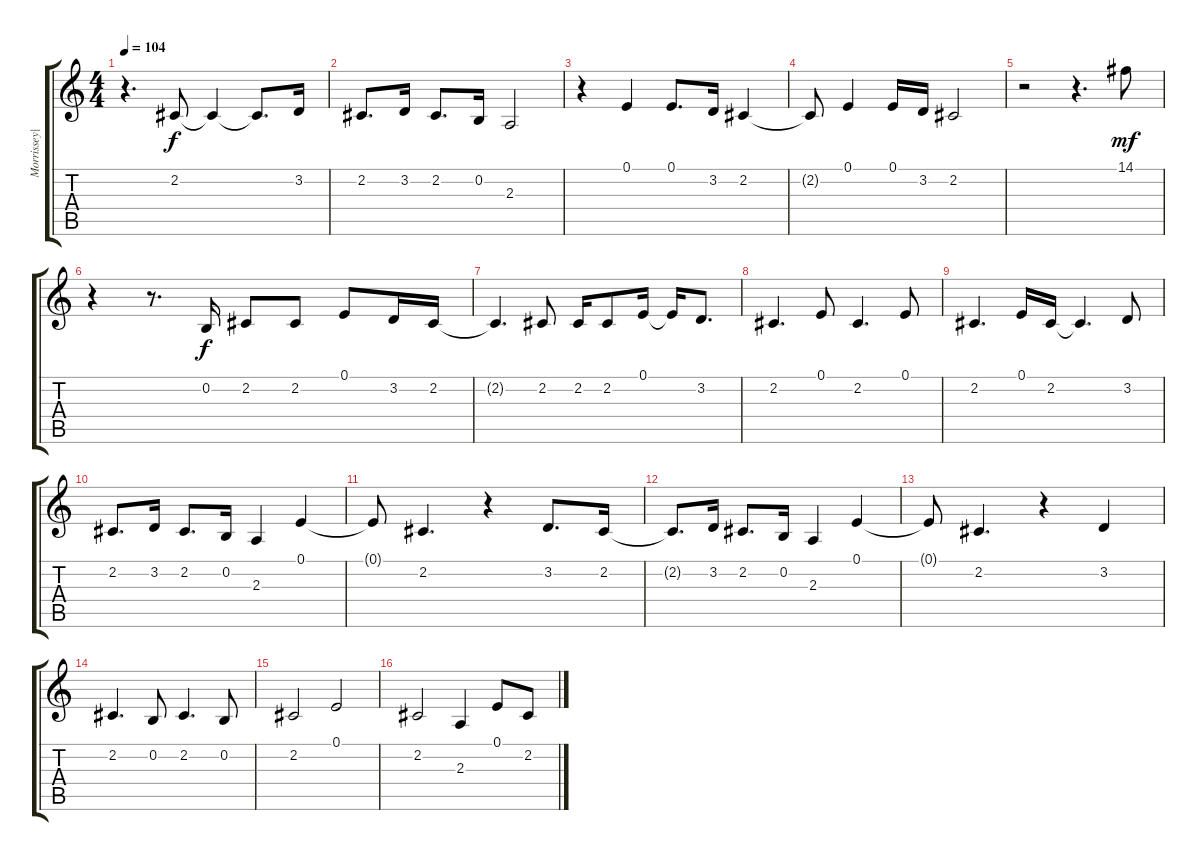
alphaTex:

\track ("Morrissey|Vocal" "Morrissey|") {instrument altosax}
\staff {score tabs}
\tuning (E4 B3 G3 D3 A2 E2) {hide}
\ts (4 4)
\tempo 104
\clef g2
\ks c
r.4{d dy f} 2.2.8 2.2{t}.4 2.2{t}.8{d} 3.2.16 |
2.2.8{d} 3.2.16 2.2.8{d} 0.2.16 2.3.2 |
r.4 0.1.4 0.1.8{d} 3.2.16 2.2.4 |
2.2{t}.8 0.1.4 0.1.16 3.2.16 2.2.2 |
r.2 r.4{d} 14.1.8{dy mf} |
r.4 r.8{d} 0.2.16{dy f} 2.2.8 2.2.8 0.1.8 3.2.16 2.2.16 |
2.2{t}.4{d} 2.2.8 2.2.16 2.2.8 0.1.16 0.1{t}.16 3.2.8{d} |
2.2.4{d} 0.1.8 2.2.4{d} 0.1.8 |
2.2.4{d} 0.1.16 2.2.16 2.2{t}.4{d} 3.2.8 |
2.2.8{d} 3.2.16 2.2.8{d} 0.2.16 2.3.4 0.1.4 |
0.1{t}.8 2.2.4{d} r.4 3.2.8{d} 2.2.16 |
2.2{t}.8{d} 3.2.16 2.2.8{d} 0.2.16 2.3.4 0.1.4 |
0.1{t}.8 2.2.4{d} r.4 3.2.4 |
2.2.4{d} 0.2.8 2.2.4{d} 0.2.8 |
2.2.2 0.1.2 |
2.2.2 2.3.4 0.1.8 2.2.8
